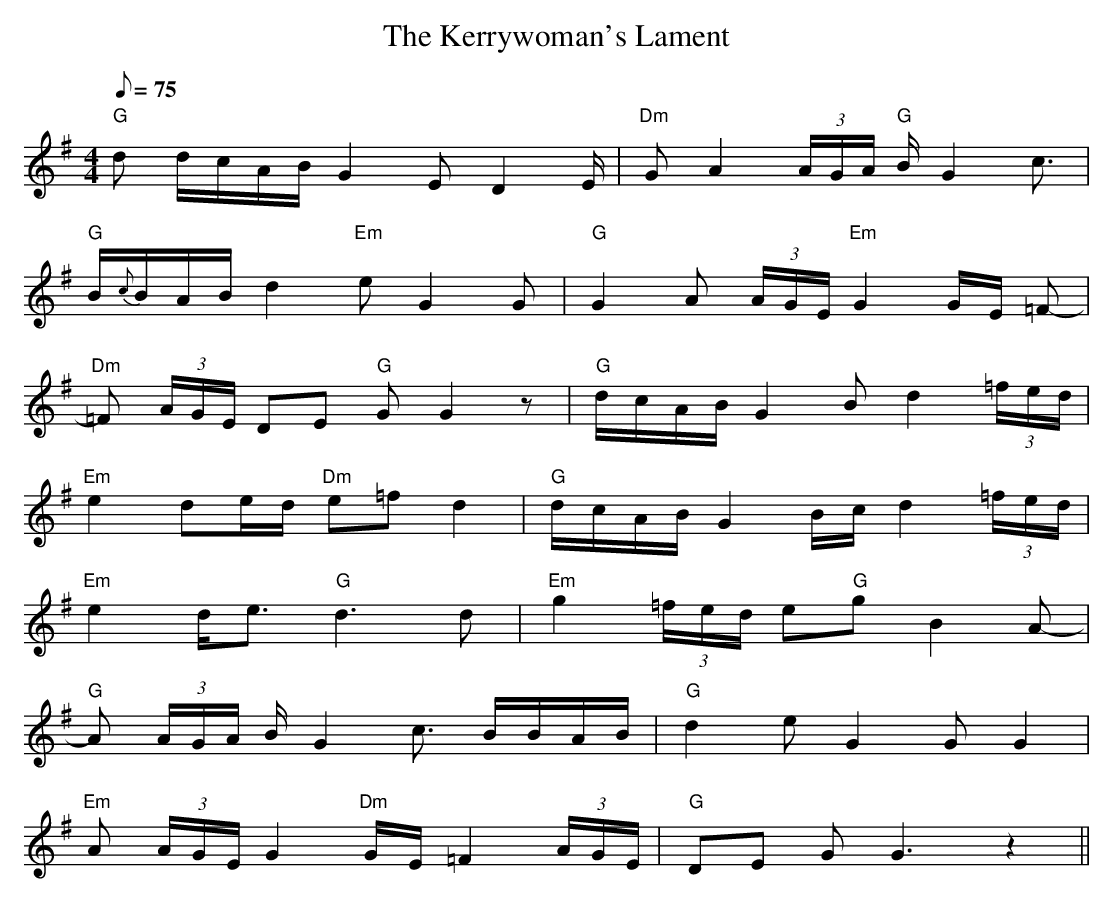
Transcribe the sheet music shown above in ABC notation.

X:1
T:Kerrywoman's Lament, The
M:4/4
L:1/8
Q:75
K:G
"G"d d/2c/2A/2B/2 G2 E D2 E/2|"Dm"G A2 (3A/2G/2A/2 "G"B/2 G2 c3/2|!
"G"B/2{c}B/2A/2B/2 d2 "Em"e G2 G|"G"G2 A (3A/2G/2E/2 "Em"G2 G/2E/2 =F-|!
-"Dm"=F (3A/2G/2E/2 DE "G"G G2 z|"G"d/2c/2A/2B/2 G2  B d2 (3=f/2e/2d/2|!
"Em"e2 de/2d/2 "Dm"e=f d2|"G"d/2c/2A/2B/2 G2 B/2c/2 d2 (3=f/2e/2d/2|!
"Em"e2 d<e "G"d3 d|"Em"g2 (3=f/2e/2d/2 e"G"g B2 A-|!
-"G"A (3A/2G/2A/2 B/2 G2 c3/2 B/2B/2A/2B/2|"G"d2 e G2 G G2|!
"Em"A (3A/2G/2E/2 G2 "Dm"G/2E/2 =F2 (3A/2G/2E/2|"G"DE G G3 z2||!
